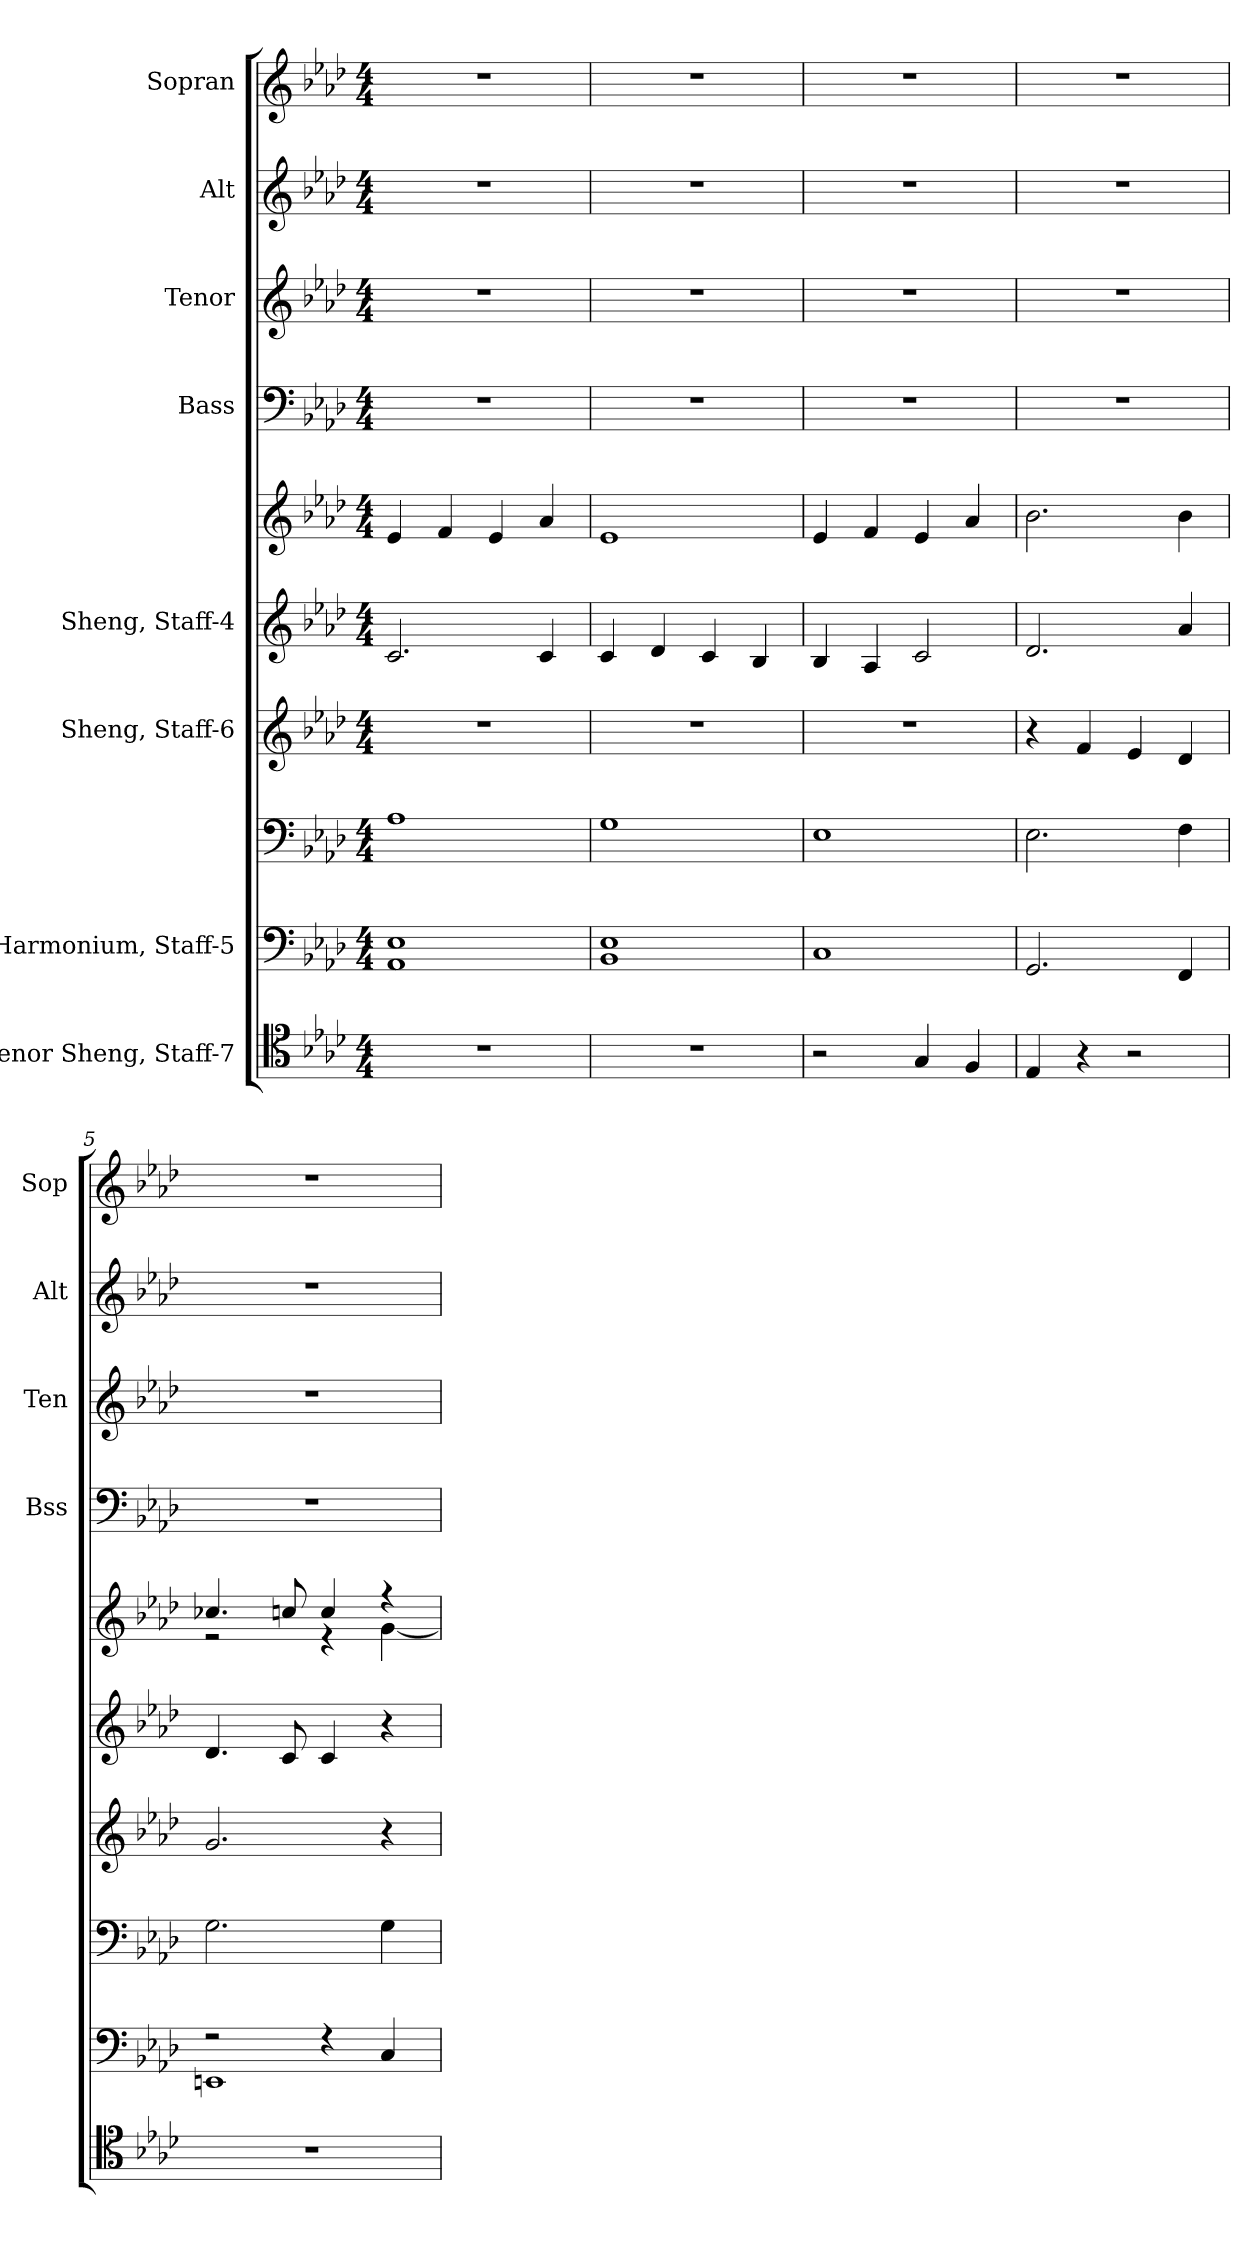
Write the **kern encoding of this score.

**kern	**kern	**kern	**kern	**kern	**kern	**kern	**kern	**kern	**kern
*part8	*part7	*part7	*part6	*part5	*part5	*part4	*part3	*part2	*part1
*staff10	*staff9	*staff8	*staff7	*staff6	*staff5	*staff4	*staff3	*staff2	*staff1
*I"Tenor Sheng, Staff-7	*I"Harmonium, Staff-5	*	*I"Sheng, Staff-6	*I"Sheng, Staff-4	*	*I"Bass	*I"Tenor	*I"Alt	*I"Sopran
*	*	*	*	*	*	*I'Bss	*I'Ten	*I'Alt	*I'Sop
*clefC4	*clefF4	*clefF4	*clefG2	*clefG2	*clefG2	*clefF4	*clefG2	*clefG2	*clefG2
*	*	*	*	*	*	*	*ITrd4c7	*	*ITrd2c3
*k[b-e-a-d-]	*k[b-e-a-d-]	*k[b-e-a-d-]	*k[b-e-a-d-]	*k[b-e-a-d-]	*k[b-e-a-d-]	*k[b-e-a-d-]	*k[b-e-a-d-g-]	*k[b-e-a-d-]	*k[b-]
*M4/4	*M4/4	*M4/4	*M4/4	*M4/4	*M4/4	*M4/4	*M4/4	*M4/4	*M4/4
*MM92	*MM92	*MM92	*MM92	*MM92	*MM92	*MM92	*MM92	*MM92	*MM92
=1	=1	=1	=1	=1	=1	=1	=1	=1	=1
1r	1AA- 1E-	1A-	1r	2.c/	4e-/	1r	1r	1r	1r
.	.	.	.	.	4f/	.	.	.	.
.	.	.	.	.	4e-/	.	.	.	.
.	.	.	.	4c/	4a-/	.	.	.	.
=2	=2	=2	=2	=2	=2	=2	=2	=2	=2
1r	1BB- 1E-	1G	1r	4c/	1e-	1r	1r	1r	1r
.	.	.	.	4d-/	.	.	.	.	.
.	.	.	.	4c/	.	.	.	.	.
.	.	.	.	4B-/	.	.	.	.	.
=3	=3	=3	=3	=3	=3	=3	=3	=3	=3
2r	1C	1E-	1r	4B-/	4e-/	1r	1r	1r	1r
.	.	.	.	4A-/	4f/	.	.	.	.
4G/	.	.	.	2c/	4e-/	.	.	.	.
4F/	.	.	.	.	4a-/	.	.	.	.
=4	=4	=4	=4	=4	=4	=4	=4	=4	=4
4E-/	2.GG/	2.E-\	4r	2.d-/	2.b-\	1r	1r	1r	1r
4r	.	.	4f/	.	.	.	.	.	.
2r	.	.	4e-/	.	.	.	.	.	.
.	4FF/	4F\	4d-/	4a-/	4b-\	.	.	.	.
=5	=5	=5	=5	=5	=5	=5	=5	=5	=5
*	*^	*	*	*	*^	*	*	*	*
1r	2r	1EEn	2.G\	2.g/	4.d-/	4.cc-X/	2r	1r	1r	1r	1r
.	.	.	.	.	8c/	8ccn/	.	.	.	.	.
.	4r	.	.	.	4c/	4cc/	4r	.	.	.	.
.	4C/	.	4G\	4r	4r	4r	[4g\	.	.	.	.
*	*v	*v	*	*	*	*v	*v	*	*	*	*
=	=	=	=	=	=	=	=	=	=
*-	*-	*-	*-	*-	*-	*-	*-	*-	*-
